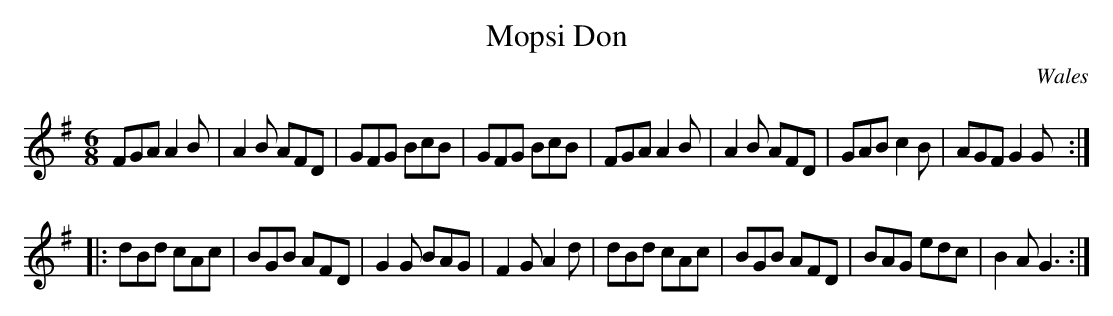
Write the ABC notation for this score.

X:1
T:Mopsi Don
M:6/8
O:Wales
K:G
FGA A2B | A2B AFD | GFG BcB | GFG BcB | \
FGA A2B | A2B AFD | GAB c2B | AGF G2G ::
dBd cAc | BGB AFD | G2G BAG | F2G A2d |\
dBd cAc | BGB AFD | BAG edc | B2A G3 :|
